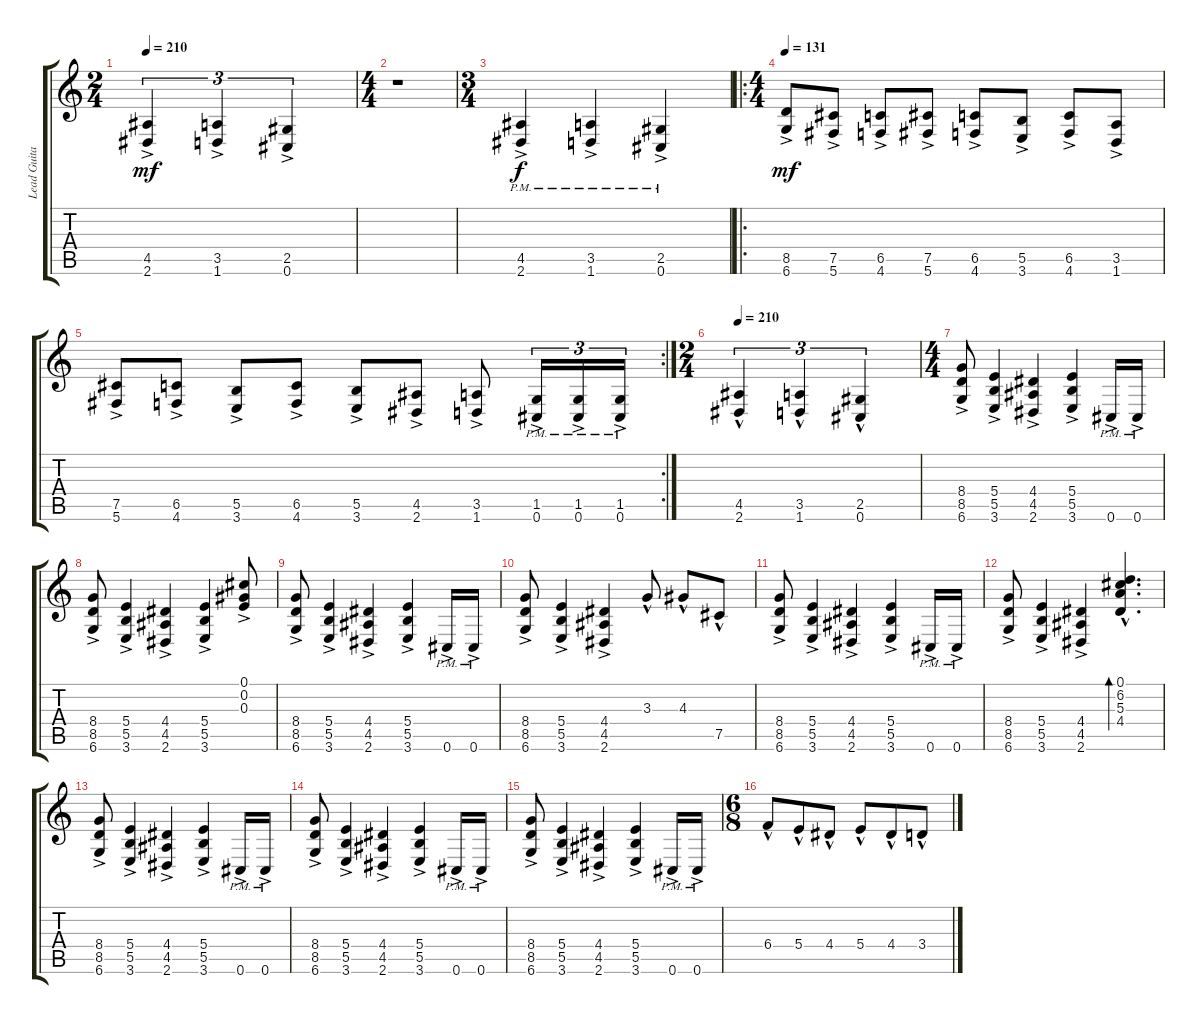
\track ("Lead Guitarist" "Lead Guita") {instrument distortionguitar}
\staff {score tabs}
\tuning (Db4 Ab3 E3 B2 Gb2 Db2) {hide}
\ts (2 4)
\tempo 210
\clef g2
\ks c
(4.5{ac} 2.6{ac}).4{tu (3 2) dy mf} (3.5{ac} 1.6{ac}).4{tu (3 2)} (2.5{ac} 0.6{ac}).4{tu (3 2)} |
\ts (4 4)
r.1 |
\ts (3 4)
(4.5{ac pm} 2.6{ac pm}).4{dy f} (3.5{ac pm} 1.6{ac pm}).4 (2.5{ac pm} 0.6{ac pm}).4 |
\ro
\ts (4 4)
\tempo 131
(8.5{ac} 6.6{ac}).8{dy mf} (7.5{ac} 5.6{ac}).8 (6.5{ac} 4.6{ac}).8 (7.5{ac} 5.6{ac}).8 (6.5{ac} 4.6{ac}).8 (5.5{ac} 3.6{ac}).8 (6.5{ac} 4.6{ac}).8 (3.5{ac} 1.6{ac}).8 |
\rc 2
(7.5{ac} 5.6{ac}).8 (6.5{ac} 4.6{ac}).8 (5.5{ac} 3.6{ac}).8 (6.5{ac} 4.6{ac}).8 (5.5{ac} 3.6{ac}).8 (4.5{ac} 2.6{ac}).8 (3.5{ac} 1.6{ac}).8 (1.5{ac pm} 0.6{ac pm}).16{tu (3 2)} (1.5{ac pm} 0.6{ac pm}).16{tu (3 2)} (1.5{ac pm} 0.6{ac pm}).16{tu (3 2)} |
\ts (2 4)
\tempo 210
(4.5{hac} 2.6{hac}).4{tu (3 2)} (3.5{hac} 1.6{hac}).4{tu (3 2)} (2.5{hac} 0.6{hac}).4{tu (3 2)} |
\ts (4 4)
(8.4{ac} 8.5{ac} 6.6{ac}).8 (5.4{ac} 5.5{ac} 3.6{ac}).4 (4.4{ac} 4.5{ac} 2.6{ac}).4 (5.4{ac} 5.5{ac} 3.6{ac}).4 0.6{ac pm}.16 0.6{ac pm}.16 |
(8.4{ac} 8.5{ac} 6.6{ac}).8 (5.4{ac} 5.5{ac} 3.6{ac}).4 (4.4{ac} 4.5{ac} 2.6{ac}).4 (5.4{ac} 5.5{ac} 3.6{ac}).4 (0.1{ac} 0.2{ac} 0.3{ac}).8 |
(8.4{ac} 8.5{ac} 6.6{ac}).8 (5.4{ac} 5.5{ac} 3.6{ac}).4 (4.4{ac} 4.5{ac} 2.6{ac}).4 (5.4{ac} 5.5{ac} 3.6{ac}).4 0.6{ac pm}.16 0.6{ac pm}.16 |
(8.4{ac} 8.5{ac} 6.6{ac}).8 (5.4{ac} 5.5{ac} 3.6{ac}).4 (4.4{ac} 4.5{ac} 2.6{ac}).4 3.3{hac}.8 4.3{hac}.8 7.5{hac}.8 |
(8.4{ac} 8.5{ac} 6.6{ac}).8 (5.4{ac} 5.5{ac} 3.6{ac}).4 (4.4{ac} 4.5{ac} 2.6{ac}).4 (5.4{ac} 5.5{ac} 3.6{ac}).4 0.6{ac pm}.16 0.6{ac pm}.16 |
(8.4{ac} 8.5{ac} 6.6{ac}).8 (5.4{ac} 5.5{ac} 3.6{ac}).4 (4.4{ac} 4.5{ac} 2.6{ac}).4 (0.1{hac} 6.2{hac} 5.3{hac} 4.4{hac}).4{d bd 120} |
(8.4{ac} 8.5{ac} 6.6{ac}).8 (5.4{ac} 5.5{ac} 3.6{ac}).4 (4.4{ac} 4.5{ac} 2.6{ac}).4 (5.4{ac} 5.5{ac} 3.6{ac}).4 0.6{ac pm}.16 0.6{ac pm}.16 |
(8.4{ac} 8.5{ac} 6.6{ac}).8 (5.4{ac} 5.5{ac} 3.6{ac}).4 (4.4{ac} 4.5{ac} 2.6{ac}).4 (5.4{ac} 5.5{ac} 3.6{ac}).4 0.6{ac pm}.16 0.6{ac pm}.16 |
(8.4{ac} 8.5{ac} 6.6{ac}).8 (5.4{ac} 5.5{ac} 3.6{ac}).4 (4.4{ac} 4.5{ac} 2.6{ac}).4 (5.4{ac} 5.5{ac} 3.6{ac}).4 0.6{ac pm}.16 0.6{ac pm}.16 |
\ts (6 8)
6.4{hac}.8 5.4{hac}.8 4.4{hac}.8 5.4{hac}.8 4.4{hac}.8 3.4{hac}.8
